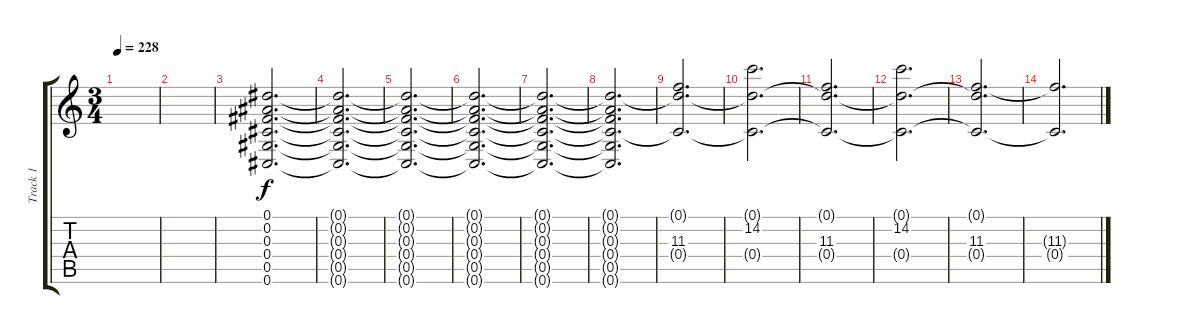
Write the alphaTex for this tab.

\track ("Track 1" "Track 1") {instrument electricguitarjazz}
\staff {score tabs}
\tuning (Eb4 Bb3 Gb3 Db3 Ab2 Db2) {hide}
\ts (3 4)
\tempo 228
\clef g2
\ks c
|
|
(0.1 0.2 0.3 0.4 0.5 0.6).2{d} |
(0.1{t} 0.2{t} 0.3{t} 0.4{t} 0.5{t} 0.6{t}).2{d} |
(0.1{t} 0.2{t} 0.3{t} 0.4{t} 0.5{t} 0.6{t}).2{d} |
(0.1{t} 0.2{t} 0.3{t} 0.4{t} 0.5{t} 0.6{t}).2{d} |
(0.1{t} 0.2{t} 0.3{t} 0.4{t} 0.5{t} 0.6{t}).2{d} |
(0.1{t} 0.2{t} 0.3{t} 0.4{t} 0.5{t} 0.6{t}).2{d} |
(0.1{t} 11.3 0.4{t}).2{d} |
(0.1{t} 14.2 0.4{t}).2{d} |
(0.1{t} 11.3 0.4{t}).2{d} |
(0.1{t} 14.2 0.4{t}).2{d} |
(0.1{t} 11.3 0.4{t}).2{d} |
(11.3{t} 0.4{t}).2{d}
